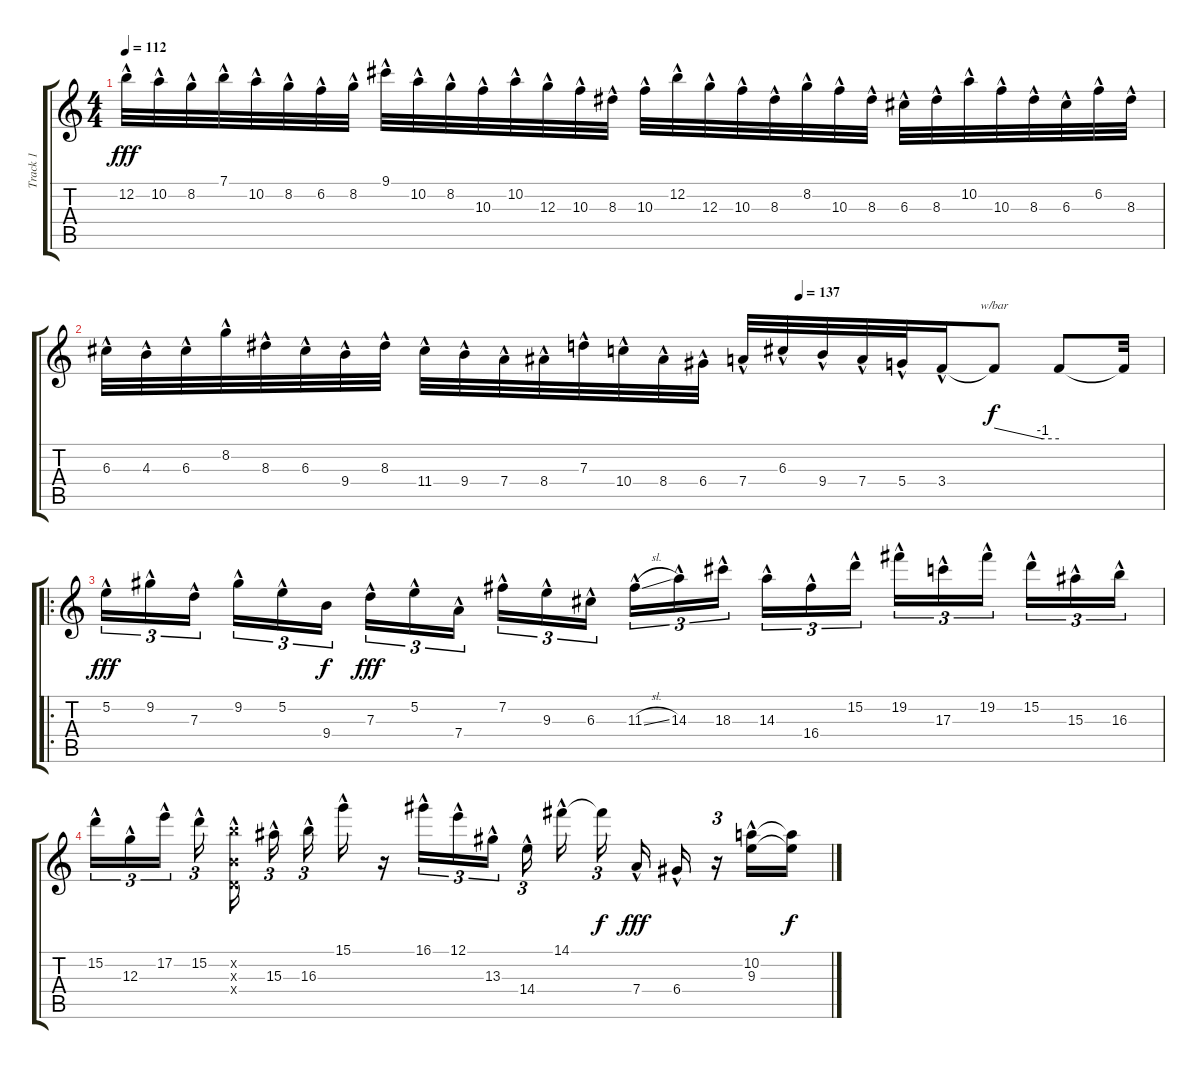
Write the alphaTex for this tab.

\track ("Track 1" "Track 1") {instrument overdrivenguitar}
\staff {score tabs}
\tuning (E4 B3 G3 D3 A2 E2) {hide}
\ts (4 4)
\tempo 112
\clef g2
\ks c
12.2{hac}.32{dy fff} 10.2{hac}.32 8.2{hac}.32 7.1{hac}.32 10.2{hac}.32 8.2{hac}.32 6.2{hac}.32 8.2{hac}.32 9.1{hac}.32 10.2{hac}.32 8.2{hac}.32 10.3{hac}.32 10.2{hac}.32 12.3{hac}.32 10.3{hac}.32 8.3{hac}.32 10.3{hac}.32 12.2{hac}.32 12.3{hac}.32 10.3{hac}.32 8.3{hac}.32 8.2{hac}.32 10.3{hac}.32 8.3{hac}.32 6.3{hac}.32 8.3{hac}.32 10.2{hac}.32 10.3{hac}.32 8.3{hac}.32 6.3{hac}.32 6.2{hac}.32 8.3{hac}.32 |
\tempo (137 0.65625)
6.3{hac}.32 4.3{hac}.32 6.3{hac}.32 8.2{hac}.32 8.3{hac}.32 6.3{hac}.32 9.4{hac}.32 8.3{hac}.32 11.4{hac}.32 9.4{hac}.32 7.4{hac}.32 8.4{hac}.32 7.3{hac}.32 10.4{hac}.32 8.4{hac}.32 6.4{hac}.32 7.4{hac}.32 6.3{hac}.32 9.4{hac}.32 7.4{hac}.32 5.4{hac}.32 3.4{hac}.16 3.4{t}.8{tbe (custom default 0 0 45 -4 60 -4) dy f} 3.4{t}.8 3.4{t}.32 |
\ro
5.2{hac}.16{tu (3 2) dy fff} 9.2{hac}.16{tu (3 2)} 7.3{hac}.16{tu (3 2) beam splitsecondary} 9.2{hac}.16{tu (3 2)} 5.2{hac}.16{tu (3 2)} 9.4.16{tu (3 2) dy f} 7.3{hac}.16{tu (3 2) dy fff} 5.2{hac}.16{tu (3 2)} 7.4{hac}.16{tu (3 2) beam splitsecondary} 7.2{hac}.16{tu (3 2)} 9.3{hac}.16{tu (3 2)} 6.3{hac}.16{tu (3 2)} 11.3{sl hac}.16{tu (3 2)} 14.3{hac}.16{tu (3 2)} 18.3{hac}.16{tu (3 2) beam splitsecondary} 14.3{hac}.16{tu (3 2)} 16.4{hac}.16{tu (3 2)} 15.2{hac}.16{tu (3 2)} 19.2{hac}.16{tu (3 2)} 17.3{hac}.16{tu (3 2)} 19.2{hac}.16{tu (3 2) beam splitsecondary} 15.2{hac}.16{tu (3 2)} 15.3{hac}.16{tu (3 2)} 16.3{hac}.16{tu (3 2)} |
15.2{hac}.16{tu (3 2)} 12.3{hac}.16{tu (3 2)} 17.2{hac}.16{tu (3 2) beam splitsecondary} 15.2{hac}.16{tu (3 2) beam splitsecondary} (0.2{hac x} 16.3{hac x} 0.4{hac x}).16 15.3{hac}.16{tu (3 2)} 16.3{hac}.16{tu (3 2)} 15.1{hac}.16 r.16 16.1{hac}.16{tu (3 2)} 12.1{hac}.16{tu (3 2)} 13.3{hac}.16{tu (3 2) beam splitsecondary} 14.4{hac}.16{tu (3 2) beam splitsecondary} 14.1{hac}.16{beam splitsecondary} 14.1{t}.16{tu (3 2) dy f} 7.4{hac}.16{dy fff} 6.4{hac}.16 r.16{tu (3 2)} (10.2{hac} 9.3{hac}).16 (10.2{t} 9.3{t}).16{dy f}
